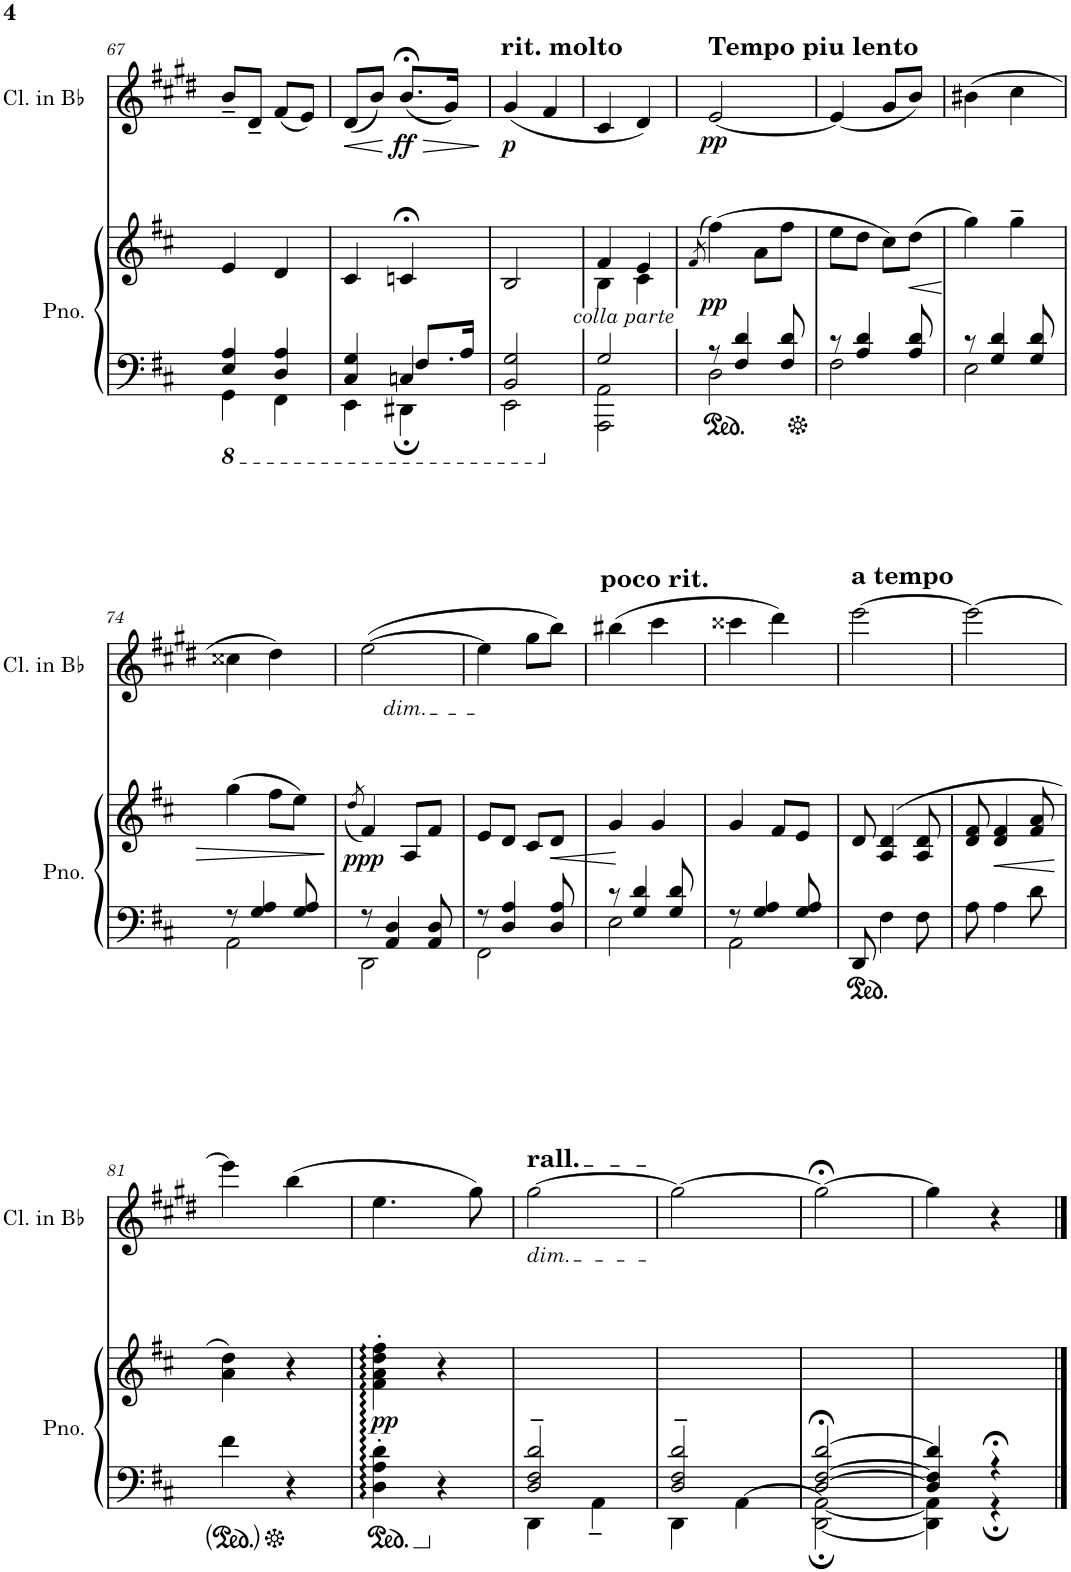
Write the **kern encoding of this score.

**kern	**kern	**dynam	**kern	**dynam
*part2	*part2	*part2	*part1	*part1
*staff3	*staff2	*staff2/3	*staff1	*staff1
*I"Piano	*	*	*I"Clarinet in Bb	*
*I'Pno.	*	*	*I'Cl. in Bb	*
!!LO:PB:g=z
*clefF4	*clefG2	*	*clefG2	*
*	*	*	*Trd1c2	*
*k[f#c#]	*k[f#c#]	*	*k[f#c#g#d#]	*
*M2/4	*M2/4	*	*M2/4	*
=67	=67	=67	=67	=67
*^	*	*	*	*
*8ba	*	*	*	*	*
4E/ 4A/	4GGG\	4e/	.	8b~/L	.
.	.	.	.	8d#~/J	.
4D/ 4A/	4FFF#\	4d/	.	(8f#/L	.
.	.	.	.	8e/J)	.
=68	=68	=68	=68	=68	=68
*	*^	*	*	*	*
!	!	!	!	!	!	!LO:HP:b
4C#/ 4G/	4EEE\	4ryy	4c#/	.	(8d#/L	<
.	.	.	.	.	8b/J)	.
!	!	!	!	!	!	!LO:HP:n=1:b
!	!	!	!	!	!	!LO:DY:n=1:b
4Cn/	8.FF#/L	4DDD#X;\	4cn;</	.	(8.b;</L	[ > ff
.	16AA/Jk	.	.	.	16g#/Jk)	.
*v	*v	*v	*	*	*	*
.	.	.	.	]
=69	=69	=69	=69	=69
*^	*	*	*	*
!	!	!	!	!LO:TX:a:t=rit. molto	!
!	!	!	!	!	!LO:DY:b
2BBB/ 2GG/	2EEE\	2B/	.	(4g#/	p
.	.	.	.	4f#/	.
=70	=70	=70	=70	=70	=70
*X8ba	*	*	*	*	*
*	*	*^	*	*	*
!	!	!LO:TX:b:i:t=colla parte	!	!	!	!
2G/	2AAA\ 2AA\	4f#/	4B\	.	4c#/	.
.	.	4e/	4c#\	.	4d#/)	.
*	*	*v	*v	*	*	*
=71	=71	=71	=71	=71	=71
.	.	(>8qf#/	.	.	.
!	!	!	!	!LO:TX:a:B:t=Tempo piu lento	!
!	!	!	!LO:DY:b	!	!LO:DY:b
8r	2D\	(4ff#\)	pp	[2e/	pp
4F#/ 4d/	.	.	.	.	.
.	.	8a\L	.	.	.
8F#/ 8d/	.	8ff#\J	.	.	.
=72	=72	=72	=72	=72	=72
8r	2F#\	8ee\L	.	(4e/]	.
4A/ 4d/	.	8dd\J	.	.	.
.	.	8cc#\L)	.	8g#/L	.
!	!	!	!LO:HP:b	!	!
8A/ 8d/	.	(8dd\J	<	8b/J)	.
*v	*v	*	*	*	*
.	.	[	.	.
=73	=73	=73	=73	=73
*^	*	*	*	*
8r	2E\	4gg\)	.	(4b#X\	.
4G/ 4d/	.	.	.	.	.
.	.	4gg~\	.	4cc#\	.
8G/ 8d/	.	.	.	.	.
!!LO:LB:g=z
=74	=74	=74	=74	=74	=74
!	!	!	!LO:HP:b	!	!
8r	2AA\	(4gg\	>	4cc##X\	.
4G/ 4A/	.	.	.	.	.
.	.	8ff#\L	.	4dd#\)	.
8G/ 8A/	.	8ee\J)	.	.	.
*v	*v	*	*	*	*
.	.	]	.	.
=75	=75	=75	=75	=75
.	(8qdd/	.	.	.
*^	*	*	*	*
!	!	!	!LO:DY:a=2	!	!
*	*	*	*	*^	*
8r	2DD\	4f#/)	ppp	([2ee\	8ryy	.
!	!	!	!	!	!LO:TX:b:i:t=dim.	!
4AA/ 4D/	.	.	.	.	4.ryy	.
.	.	8A/L	.	.	.	.
8AA/ 8D/	.	8f#/J	.	.	.	.
*	*	*	*	*v	*v	*
=76	=76	=76	=76	=76	=76
8r	2FF#\	8e/L	.	4ee\]	.
4D/ 4A/	.	8d/J	.	.	.
.	.	8c#/L	.	8gg#\L	.
8D/ 8A/	.	8d/J	.	8bb\J)	.
=77	=77	=77	=77	=77	=77
!	!	!	!	!LO:TX:a:t=poco rit.	!
8r	2E\	4g/	.	(4bb#X\	.
4G/ 4d/	.	.	.	.	.
.	.	4g/	.	4ccc#\	.
8G/ 8d/	.	.	.	.	.
=78	=78	=78	=78	=78	=78
8r	2AA\	4g/	.	4ccc##X\	.
4G/ 4A/	.	.	.	.	.
.	.	8f#/L	.	4ddd#\)	.
8G/ 8A/	.	8e/J	.	.	.
*v	*v	*	*	*	*
=79	=79	=79	=79	=79
!	!	!	!LO:TX:a:B:t=a tempo	!
8DD/	8d/	.	[2eee\	.
4F#\	(4A/ 4d/	.	.	.
8F#\	8A/ 8d/	.	.	.
=80	=80	=80	=80	=80
8A\	8d/ 8f#/	.	2eee\_	.
4A\	4d/ 4f#/	.	.	.
8d\	8f#/ 8a/	.	.	.
!!LO:LB:g=z
=81	=81	=81	=81	=81
4f#\	4a\ 4dd\)	.	4eee\]	.
4r	4r	.	(4bb\	.
=82	=82	=82	=82	=82
!	!	!LO:DY:b	!	!
4D\::' 4A\::' 4d\::'	4f#\::' 4a\::' 4dd\::' 4ff#\::'	pp	4.ee\	.
4r	4r	.	.	.
.	.	.	8gg#\)	.
=83	=83	=83	=83	=83
*^	*	*	*	*
!	!	!	!	!LO:TX:a:t=rall.	!
!	!	!	!	!LO:TX:b:i:t=dim.	!
2D/~> 2F#/~> 2d/~>	4DD\	2ryy	.	[2gg#\	.
.	4AA~<\	.	.	.	.
=84	=84	=84	=84	=84	=84
2D/~> 2F#/~> 2d/~>	4DD\	2ryy	.	2gg#\_	.
.	[4AA\	.	.	.	.
=85	=85	=85	=85	=85	=85
[>2D/;< [>2F#/;< [2d/;<	[2DD\; 2AA\_;	2ryy	.	2gg#;<\_	.
=86	=86	=86	=86	=86	=86
4D/] 4F#/] 4d/]	4DD\] 4AA\]	4ryy	.	4gg#\]	.
4ryy	4r;GG	4r;<ff	.	4r	.
*v	*v	*	*	*	*
==	==	==	==	==
*-	*-	*-	*-	*-
